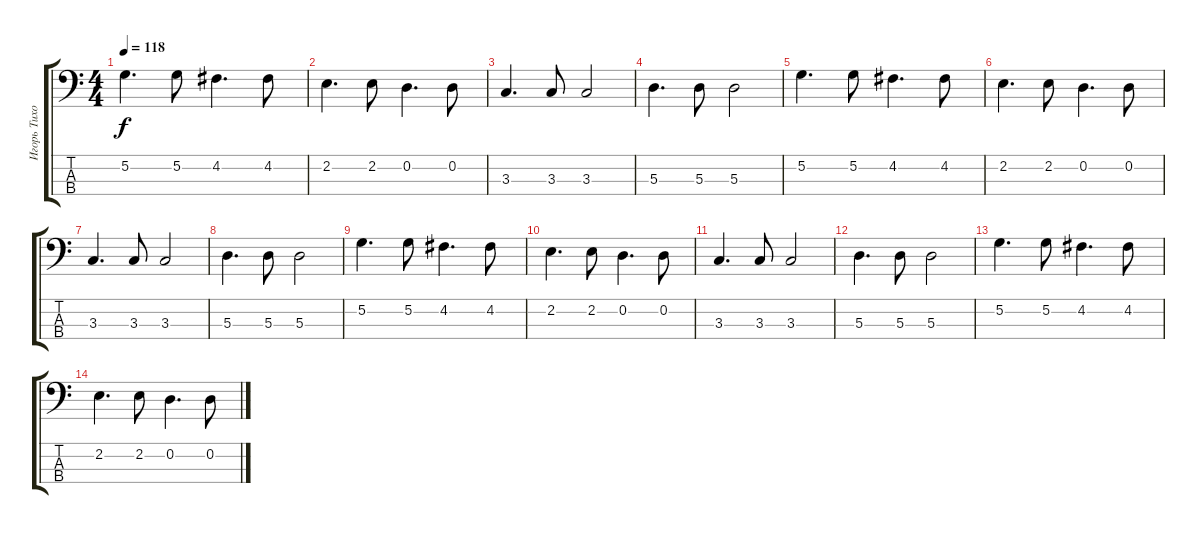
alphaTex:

\track ("Игорь Тихомиров" "Игорь Тихо") {instrument electricbassfinger}
\staff {score tabs}
\tuning (G2 D2 A1 E1) {hide}
\ts (4 4)
\tempo 118
\clef f4
\ks c
5.2.4{d dy f} 5.2.8 4.2.4{d} 4.2.8 |
2.2.4{d} 2.2.8 0.2.4{d} 0.2.8 |
3.3.4{d} 3.3.8 3.3.2 |
5.3.4{d} 5.3.8 5.3.2 |
5.2.4{d} 5.2.8 4.2.4{d} 4.2.8 |
2.2.4{d} 2.2.8 0.2.4{d} 0.2.8 |
3.3.4{d} 3.3.8 3.3.2 |
5.3.4{d} 5.3.8 5.3.2 |
5.2.4{d} 5.2.8 4.2.4{d} 4.2.8 |
2.2.4{d} 2.2.8 0.2.4{d} 0.2.8 |
3.3.4{d} 3.3.8 3.3.2 |
5.3.4{d} 5.3.8 5.3.2 |
5.2.4{d} 5.2.8 4.2.4{d} 4.2.8 |
2.2.4{d} 2.2.8 0.2.4{d} 0.2.8
